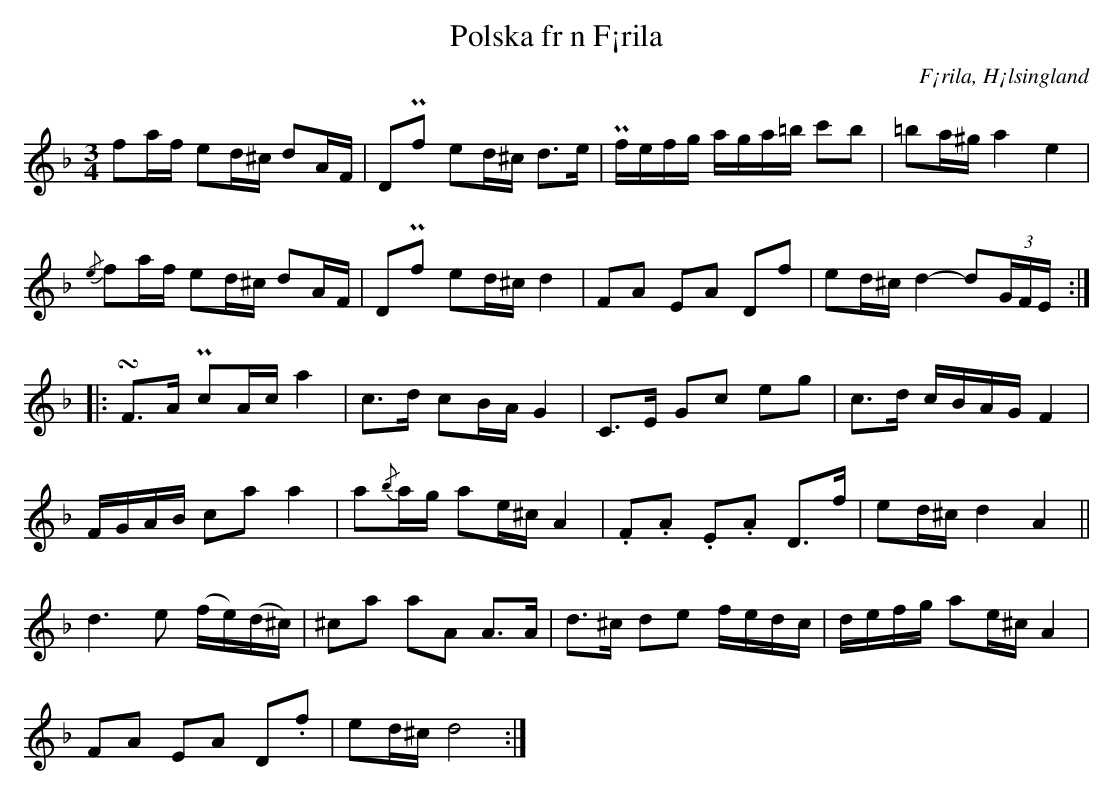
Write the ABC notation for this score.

X:1
T: Polska fr n F¡rila
O: F¡rila, H¡lsingland
M: 3/4
L: 1/16
K: Dm
f2af e2d^c d2AF | D2Pf2 e2d^c d2>e2 | Pfefg aga=b c'2b2 | =b2a^g a4 e4 |
{/e}f2af e2d^c d2AF | D2Pf2 e2d^c d4 | F2A2 E2A2 D2f2 | e2d^c d4-d2(3GFE ::
!turn!F2>A2 Pc2Ac a4 | c2>d2 c2BA G4 | C2>E2 G2c2 e2g2 | c2>d2 cBAG F4 |
FGAB c2a2 a4 | a2{/b}ag a2e^c A4 | .F2.A2 .E2.A2 D2>f2 | e2d^c d4 A4 ||
d6e2 (fe)(d^c) | ^c2a2 a2A2 A2>A2 | d2>^c2 d2e2 fedc | defg a2e^c A4 |
F2A2 E2A2 D2.f2 | e2d^c d8 :|
